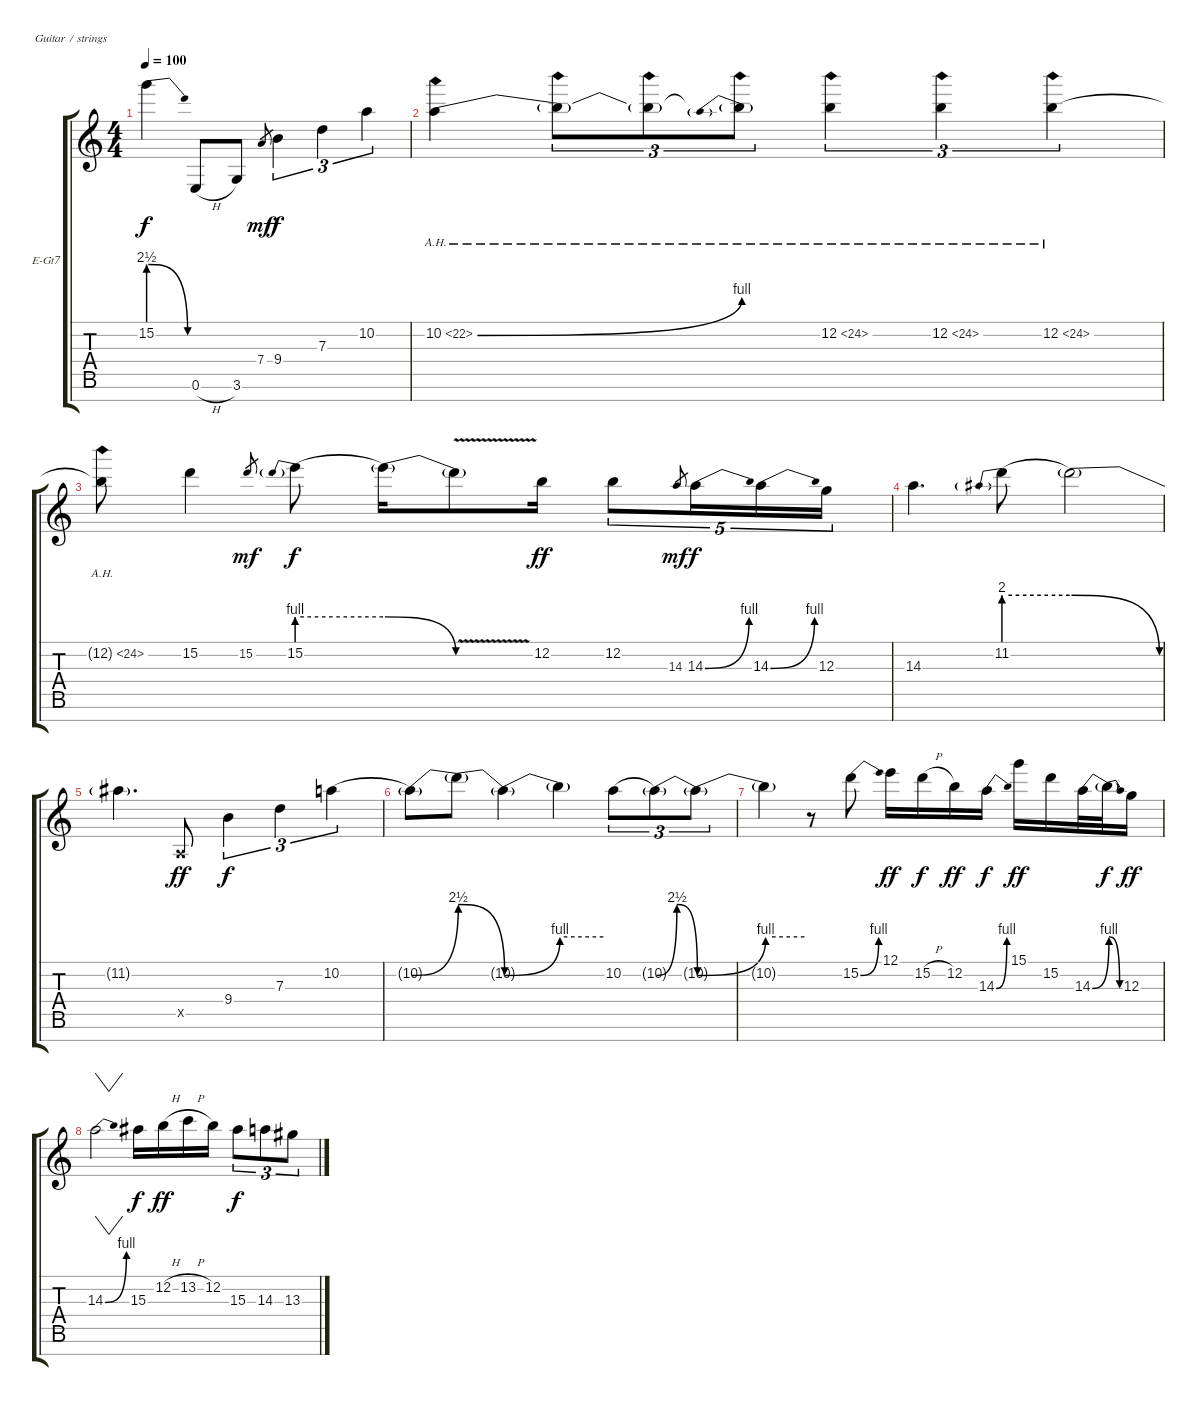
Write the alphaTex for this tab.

\defaultSystemsLayout 4
\bracketExtendMode groupsimilarinstruments
\firstSystemTrackNameOrientation horizontal
\otherSystemsTrackNameOrientation horizontal
\track ("Steve Vai" "E-Gt7") {instrument distortionguitar}
\staff {score tabs}
\tuning (E4 B3 G3 D3 A2 E2 B1)
\ts (4 4)
\tempo 100
\clef g2
\ks c
15.2{be (release 0 10 60 0) t}.4{dy f} 0.6{h}.8 3.6.8 7.4.8{gr dy mf} 9.4.4{tu (3 2) dy f} 7.3.4{tu (3 2)} 10.2.4{tu (3 2)} |
10.2{be (bend 0 0 60 4) ah 12}.4 10.2{ah 12 t}.8{tu (3 2)} 10.2{ah 12 t}.8{tu (3 2)} 10.2{be (prebend 0 4 60 4) ah 12 t}.8{tu (3 2)} 12.2{ah 12}.4{tu (3 2)} 12.2{ah 12}.4{tu (3 2)} 12.2{ah 12}.4{tu (3 2)} |
12.2{ah 12 t}.8 15.2.4 15.2.8{gr dy mf} 15.2{be (prebend 0 4 60 4)}.8{dy f} 15.2{be (release 0 4 60 0) t}.16 15.2{v t}.8 12.2.16{dy ff} 12.2.8{tu (5 4)} 14.3.8{gr dy mf} 14.3{be (bend 0 0 60 4)}.16{tu (5 4) dy f} 14.3{be (bend 0 0 60 4)}.16{tu (5 4)} 12.3.16{tu (5 4)} |
14.3.4{d} 11.2{be (prebend 0 8 60 8)}.8 11.2{be (release 0 8 60 0) t}.2 |
11.2{be (hold 0 0 60 0) t}.4{d} 0.5{x}.8{dy ff} 9.4.4{tu (3 2) dy f} 7.3.4{tu (3 2)} 10.2{be (hold 0 0 60 0)}.4{tu (3 2)} |
10.2{be (bend 0 0 60 10) t}.8 10.2{be (release 0 10 60 0) t}.8 10.2{be (bend 0 0 60 4) t}.4 10.2{be (hold 0 4 60 4) t}.4 10.2{be (hold 0 0 60 0)}.8{tu (3 2)} 10.2{be (bendrelease 0 0 30 10 30 10 60 0) t}.8{tu (3 2)} 10.2{be (bend 0 0 60 4) t}.8{tu (3 2)} |
10.2{be (hold 0 4 60 4) t}.4 r.8 15.2{be (bend 0 0 60 4)}.8 12.1.16{dy ff} 15.2{h}.16{dy f} 12.2.16{dy ff} 14.3{be (bend 0 0 60 4)}.16{dy f} 15.1.16{dy ff} 15.2.16 14.3{be (bend 0 0 60 4)}.32 14.3{be (release 0 4 60 0) t}.32{dy f} 12.3.16{dy ff} |
14.3{be (bend 0 0 60 4)}.2{vw} 15.3.16{dy f} 12.2{h}.16{dy ff} 13.2{h}.16 12.2.16 15.3.8{tu (3 2) dy f} 14.3.8{tu (3 2)} 13.3.8{tu (3 2)}
